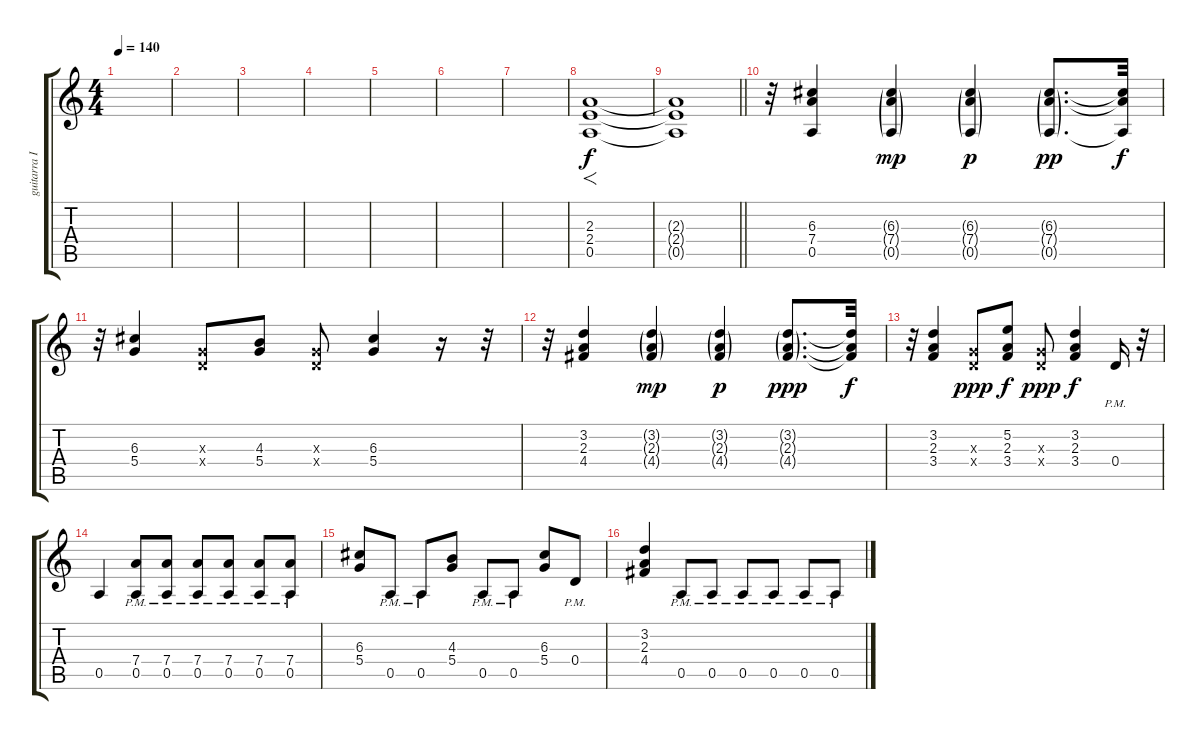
\track ("guitarra III [rítmica derecha ]" "guitarra I") {instrument distortionguitar}
\staff {score tabs}
\tuning (E4 B3 G3 D3 A2 E2) {hide}
\ts (4 4)
\tempo 140
\clef g2
\ks c
|
|
|
|
|
|
|
(2.3 2.4 0.5).1{f} |
\barLineRight lightlight
(2.3{t} 2.4{t} 0.5{t}).1 |
r.32 (6.3 7.4 0.5).4 (6.3{g} 7.4{g} 0.5{g}).4{dy mp} (6.3{g} 7.4{g} 0.5{g}).4{dy p} (6.3{g} 7.4{g} 0.5{g}).8{d dy pp} (6.3{t} 7.4{t} 0.5{t}).32{dy f} |
r.32 (6.3 5.4).4 (0.3{x} 0.4{x}).8 (4.3 5.4).8 (0.3{x} 0.4{x}).8 (6.3 5.4).4 r.16 r.32 |
r.32 (3.2 2.3 4.4).4 (3.2{g} 2.3{g} 4.4{g}).4{dy mp} (3.2{g} 2.3{g} 4.4{g}).4{dy p} (3.2{g} 2.3{g} 4.4{g}).8{d dy ppp} (3.2{t} 2.3{t} 4.4{t}).32{dy f} |
r.32 (3.2 2.3 3.4).4 (0.3{x} 0.4{x}).8{dy ppp} (5.2 2.3 3.4).8{dy f} (0.3{x} 0.4{x}).8{dy ppp} (3.2 2.3 3.4).4{dy f} 0.4{pm}.16 r.32 |
0.5.4 (7.4{pm} 0.5{pm}).8 (7.4{pm} 0.5{pm}).8 (7.4{pm} 0.5{pm}).8 (7.4{pm} 0.5{pm}).8 (7.4{pm} 0.5{pm}).8 (7.4{pm} 0.5{pm}).8 |
(6.3 5.4).8 0.5{pm}.8 0.5{pm}.8 (4.3 5.4).8 0.5{pm}.8 0.5{pm}.8 (6.3 5.4).8 0.4{pm}.8 |
(3.2 2.3 4.4).4 0.5{pm}.8 0.5{pm}.8 0.5{pm}.8 0.5{pm}.8 0.5{pm}.8 0.5{pm}.8
